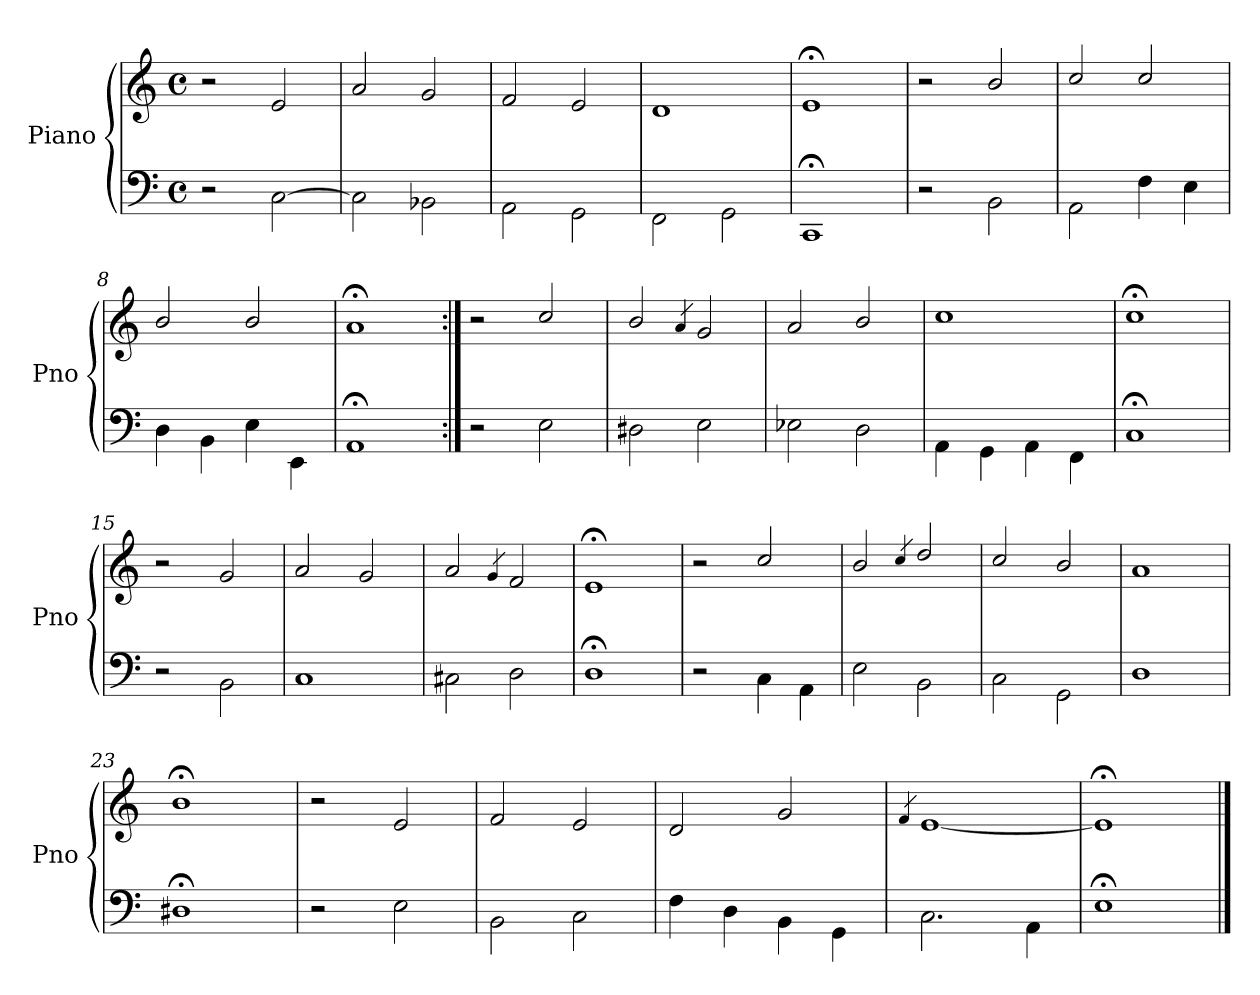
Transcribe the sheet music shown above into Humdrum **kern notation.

**kern	**kern
*part1	*part1
*staff2	*staff1
*I"Piano	*
*I'Pno	*
*clefF4	*clefG2
*k[]	*k[]
*M4/4	*M4/4
*met(c)	*met(c)
=1	=1
2r	2r
[<2C\	2e/
=2	=2
2C\]	2a/
2BB-X\	2g/
=3	=3
2AA\	2f/
2GG\	2e/
=4	=4
2FF\	1d/
2GG\	.
=5	=5
1CC;\	1e;</
=6	=6
2r	2r
2BB\	2b/
=7	=7
2AA\	2cc/
4F\	2cc/
4E\	.
=8	=8
4D\	2b/
4BB\	.
4E\	2b/
4EE\	.
=9	=9
1AA;\	1a;</
!!LO:PB:g=z
=10:|!	=10:|!
2r	2r
2E\	2cc/
=11	=11
2D#X\	2b/
.	4qa/
2E\	2g/
=12	=12
2E-X\	2a/
2D\	2b/
=13	=13
4AA\	1cc/
4GG\	.
4AA\	.
4FF\	.
=14	=14
1C;\	1cc;</
=15	=15
2r	2r
2BB\	2g/
=16	=16
1C\	2a/
.	2g/
=17	=17
2C#X\	2a/
.	4qg/
2D\	2f/
=18	=18
1D;\	1e;</
!!LO:LB:g=z
=19	=19
2r	2r
4C\	2cc/
4AA\	.
=20	=20
2E\	2b/
.	4qcc/
2BB\	2dd/
=21	=21
2C\	2cc/
2GG\	2b/
=22	=22
1D\	1a/
=23	=23
1D#X;\	1b;</
=24	=24
2r	2r
2E\	2e/
=25	=25
2BB\	2f/
2C\	2e/
=26	=26
4F\	2d/
4D\	.
4BB\	2g/
4GG\	.
=27	=27
.	4qf/
2.C\	[>1e/
4AA\	.
=28	=28
1E;\	1e;</]
==	==
*-	*-
